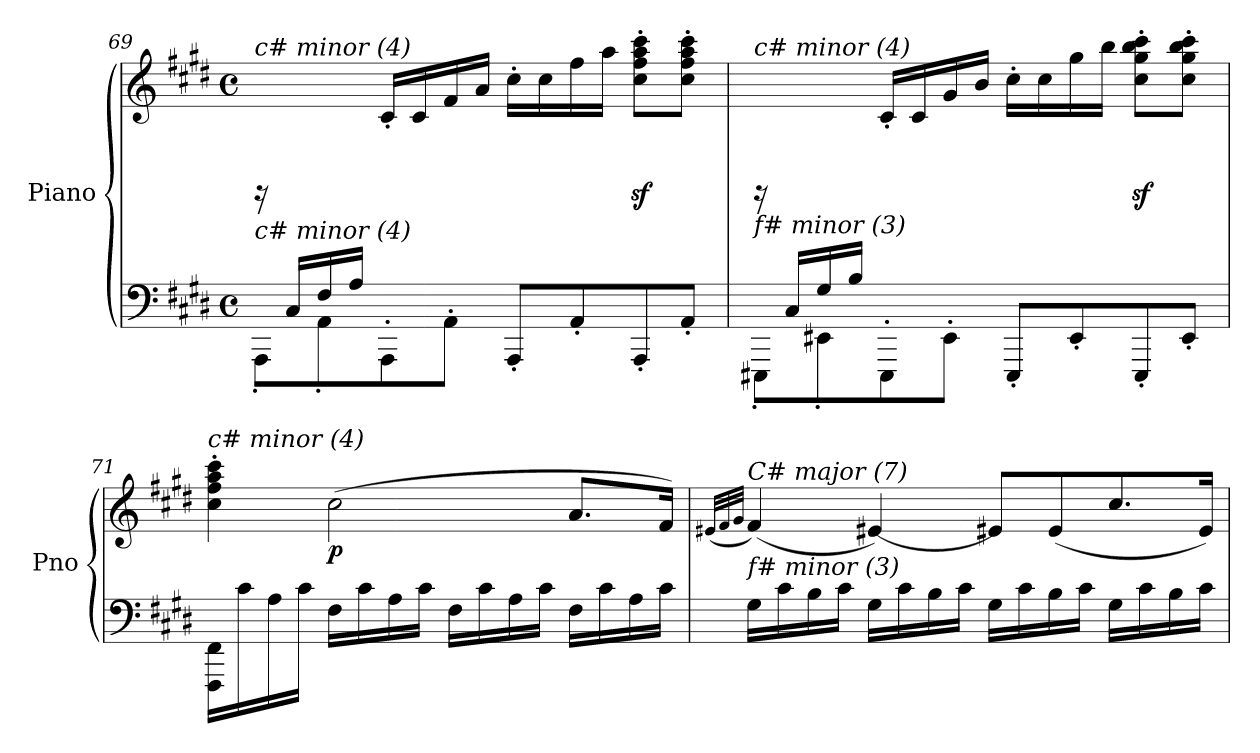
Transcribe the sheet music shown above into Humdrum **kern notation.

**kern	**kern	**dynam
*part1	*part1	*part1
*staff2	*staff1	*staff1/2
*I"Piano	*	*
*I'Pno	*	*
*clefF4	*clefG2	*
*k[f#c#g#d#]	*k[f#c#g#d#]	*
*M4/4	*M4/4	*
*met(c)	*met(c)	*
=69	=69	=69
*^	*	*
!	!	!LO:TX:i:t=c# minor (4)	!
!LO:TX:i:t=c# minor (4)	!	!	!
16ryy	8AAA'\L	16rCC	.
16C#/LL	.	8.ryy	.
16F#/	8AA'\	.	.
16A/JJ	.	.	.
2.ryy	8AAA'\	16c#'/LL	.
.	.	16c#/	.
.	8AA'\J	16f#/	.
.	.	16a/JJ	.
.	8AAA'/L	16cc#'\LL	.
.	.	16cc#\	.
.	8AA'/	16ff#\	.
.	.	16aa\JJ	.
.	8AAA'/	8cc#\z<' 8ff#\z<' 8aa\z<' 8ccc#\z<'L	.
.	8AA'/J	8cc#\' 8ff#\' 8aa\' 8ccc#\'J	.
!!LO:PB:g=z
=70	=70	=70	=70
!	!	!LO:TX:i:t=c# minor (4)	!
!LO:TX:i:t=f# minor (3)	!	!	!
16ryy	8EEE#X'\L	16rCC	.
16C#/LL	.	8.ryy	.
16G#/	8EE#X'\	.	.
16B/JJ	.	.	.
2.ryy	8EEE#'\	16c#'/LL	.
.	.	16c#/	.
.	8EE#'\J	16g#/	.
.	.	16b/JJ	.
.	8EEE#'/L	16cc#'\LL	.
.	.	16cc#\	.
.	8EE#'/	16gg#\	.
.	.	16bb\JJ	.
.	8EEE#'/	8cc#\z<' 8gg#\z<' 8bb\z<' 8ccc#\z<'L	.
.	8EE#'/J	8cc#\' 8gg#\' 8bb\' 8ccc#\'J	.
=71	=71	=71	=71
!	!	!LO:TX:i:t=c# minor (4)	!
!LO:TX:i:t=f# minor (3)	!	!	!
*v	*v	*	*
16FFF#/ 16FF#/LL	4cc#\' 4ff#\' 4aa\' 4ccc#\'	.
16c#\	.	.
16A\	.	.
16c#\JJ	.	.
!	!	!LO:DY:b
16F#\LL	(2cc#\	p
16c#\	.	.
16A\	.	.
16c#\JJ	.	.
16F#\LL	.	.
16c#\	.	.
16A\	.	.
16c#\JJ	.	.
16F#\LL	8.a/L	.
16c#\	.	.
16A\	.	.
16c#\JJ	16f#/Jk)	.
=72	=72	=72
.	(32qe#X/LLL	.
.	32qf#/	.
.	32qg#/JJJ	.
!	!LO:TX:i:t=C# major (7)	!
!LO:TX:i:t=f# minor (3)	!	!
16G#\LL	(4f#/)	.
16c#\	.	.
16B\	.	.
16c#\JJ	.	.
16G#\LL	[4e#X/)	.
16c#\	.	.
16B\	.	.
16c#\JJ	.	.
16G#\LL	8e#X/L]	.
16c#\	.	.
16B\	(8e#/	.
16c#\JJ	.	.
16G#\LL	8.cc#/	.
16c#\	.	.
16B\	.	.
16c#\JJ	16e#/Jk)	.
=	=	=
*-	*-	*-
